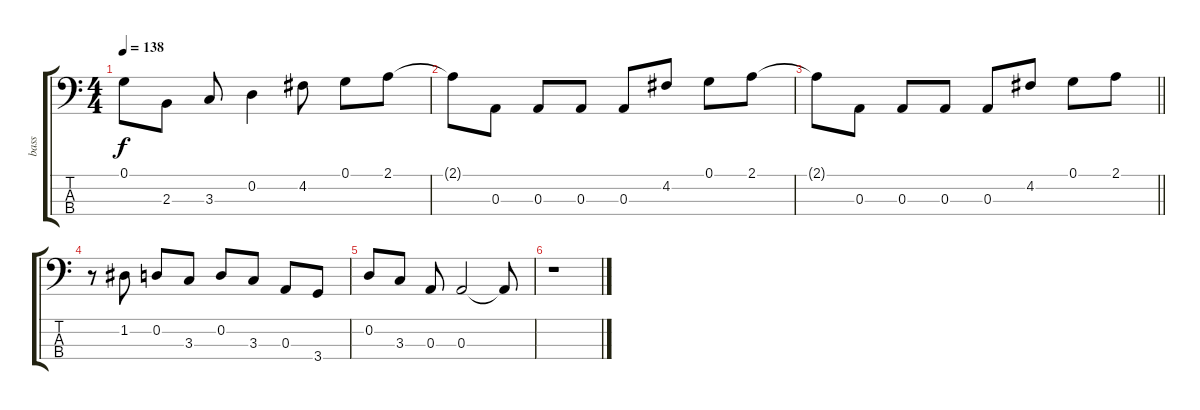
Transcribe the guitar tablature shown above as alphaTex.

\track ("bass" "bass") {instrument electricbasspick}
\staff {score tabs}
\tuning (G2 D2 A1 E1) {hide}
\ts (4 4)
\tempo 138
\clef f4
\ks c
0.1{t}.8{dy f} 2.3.8 3.3.8 0.2.4 4.2.8 0.1.8 2.1.8 |
2.1{t}.8 0.3.8 0.3.8 0.3.8 0.3.8 4.2.8 0.1.8 2.1.8 |
\barLineRight lightlight
2.1{t}.8 0.3.8 0.3.8 0.3.8 0.3.8 4.2.8 0.1.8 2.1.8 |
r.8 1.2.8 0.2.8 3.3.8 0.2.8 3.3.8 0.3.8 3.4.8 |
0.2.8 3.3.8 0.3.8 0.3.2 0.3{t}.8 |
r.1
